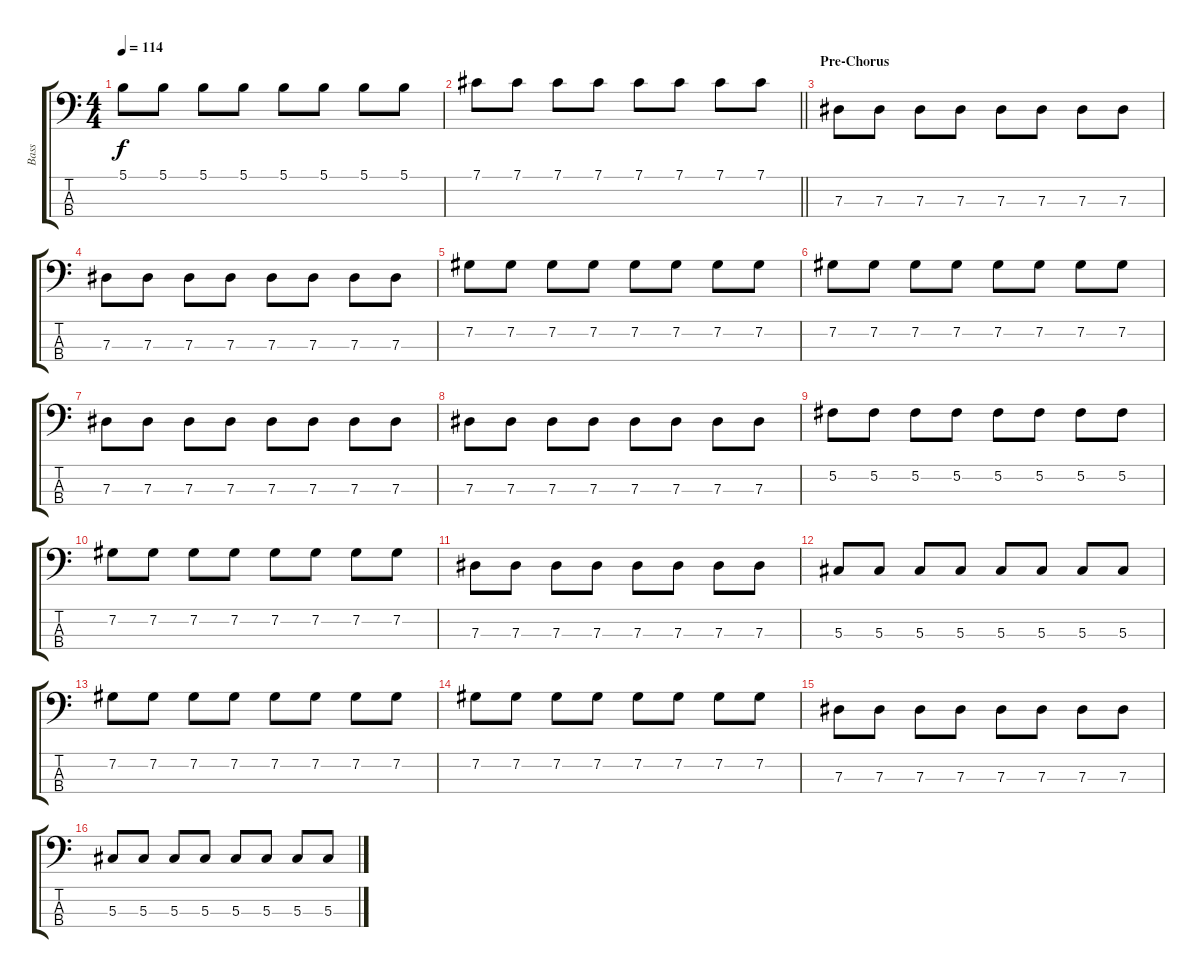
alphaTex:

\track ("Bass" "Bass") {instrument electricbasspick}
\staff {score tabs}
\tuning (Gb2 Db2 Ab1 Eb1) {hide}
\ts (4 4)
\tempo 114
\clef f4
\ks c
5.1.8{dy f} 5.1.8 5.1.8 5.1.8 5.1.8 5.1.8 5.1.8 5.1.8 |
\barLineRight lightlight
7.1.8 7.1.8 7.1.8 7.1.8 7.1.8 7.1.8 7.1.8 7.1.8 |
\section ("" "Pre-Chorus")
7.3.8 7.3.8 7.3.8 7.3.8 7.3.8 7.3.8 7.3.8 7.3.8 |
7.3.8 7.3.8 7.3.8 7.3.8 7.3.8 7.3.8 7.3.8 7.3.8 |
7.2.8 7.2.8 7.2.8 7.2.8 7.2.8 7.2.8 7.2.8 7.2.8 |
7.2.8 7.2.8 7.2.8 7.2.8 7.2.8 7.2.8 7.2.8 7.2.8 |
7.3.8 7.3.8 7.3.8 7.3.8 7.3.8 7.3.8 7.3.8 7.3.8 |
7.3.8 7.3.8 7.3.8 7.3.8 7.3.8 7.3.8 7.3.8 7.3.8 |
5.2.8 5.2.8 5.2.8 5.2.8 5.2.8 5.2.8 5.2.8 5.2.8 |
7.2.8 7.2.8 7.2.8 7.2.8 7.2.8 7.2.8 7.2.8 7.2.8 |
7.3.8 7.3.8 7.3.8 7.3.8 7.3.8 7.3.8 7.3.8 7.3.8 |
5.3.8 5.3.8 5.3.8 5.3.8 5.3.8 5.3.8 5.3.8 5.3.8 |
7.2.8 7.2.8 7.2.8 7.2.8 7.2.8 7.2.8 7.2.8 7.2.8 |
7.2.8 7.2.8 7.2.8 7.2.8 7.2.8 7.2.8 7.2.8 7.2.8 |
7.3.8 7.3.8 7.3.8 7.3.8 7.3.8 7.3.8 7.3.8 7.3.8 |
5.3.8 5.3.8 5.3.8 5.3.8 5.3.8 5.3.8 5.3.8 5.3.8
